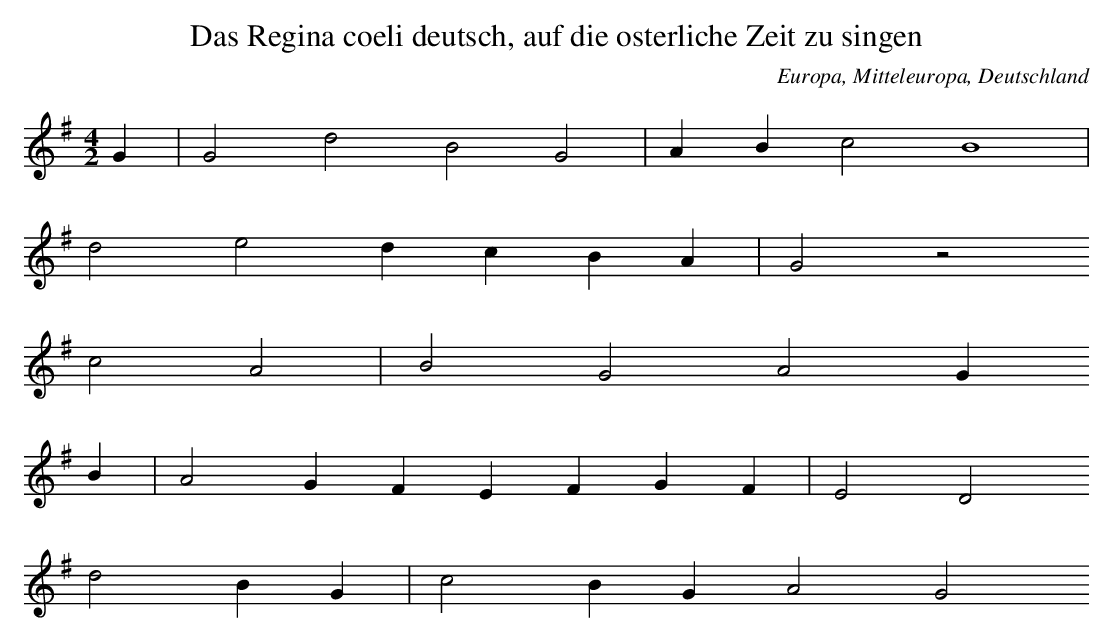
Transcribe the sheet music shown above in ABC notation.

X:1
T: Das Regina coeli deutsch, auf die osterliche Zeit zu singen
O: Europa, Mitteleuropa, Deutschland
M: 4/2
L: 1/4
K: G
G | G2d2B2G2 | ABc2B4 |
d2e2dcBA | G2z2
c2A2 | B2G2A2G
B | A2GFEFGF | E2D2
d2BG | c2BGA2G2
